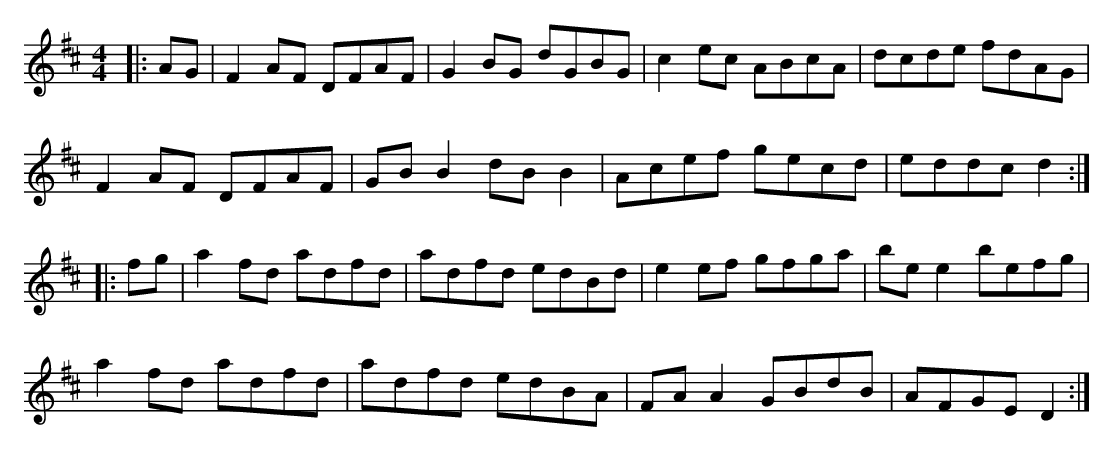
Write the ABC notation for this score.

X:1
M:4/4
K:D
|:AG|F2AF DFAF|G2BG dGBG|c2ec ABcA|dcde fdAG|
F2AF DFAF|GB B2dB B2|Acef gecd|eddc d2:|
|:fg|a2fd adfd|adfd edBd|e2ef gfga|be e2befg|
a2fd adfd|adfd edBA|FA A2GBdB|AFGE D2:|
